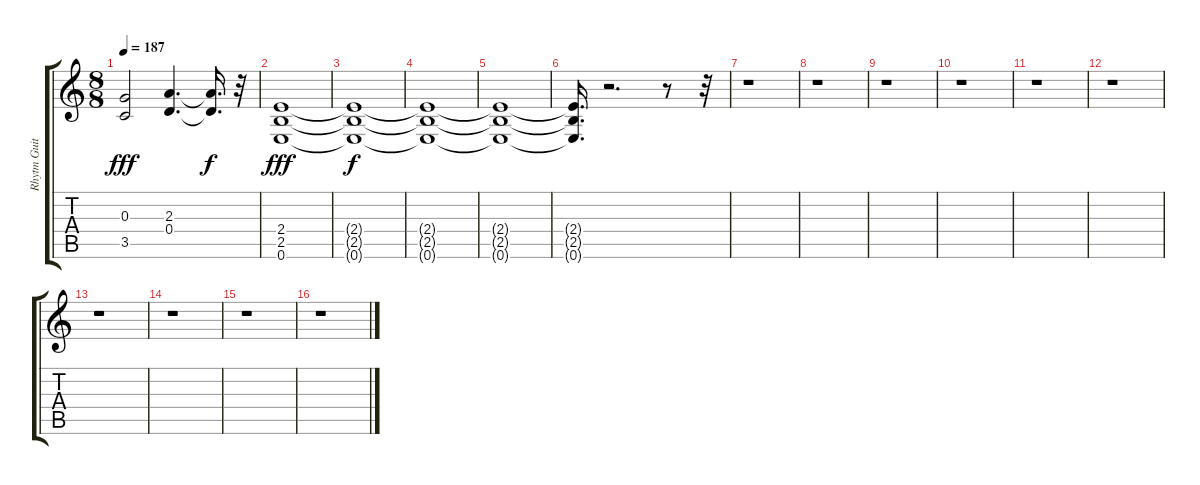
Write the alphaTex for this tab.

\track ("Rhytm Guitar" "Rhytm Guit") {instrument distortionguitar}
\staff {score tabs}
\tuning (E4 B3 G3 D3 A2 E2) {hide}
\ts (8 8)
\tempo 187
\clef g2
\ks c
(0.3 3.5).2{dy fff} (2.3 0.4).4{d} (2.3{t} 0.4{t}).16{d dy f} r.32 |
(2.4 2.5 0.6).1{dy fff} |
(2.4{t} 2.5{t} 0.6{t}).1{dy f} |
(2.4{t} 2.5{t} 0.6{t}).1 |
(2.4{t} 2.5{t} 0.6{t}).1 |
(2.4{t} 2.5{t} 0.6{t}).16{d} r.2{d} r.8 r.32 |
r.1 |
r.1 |
r.1 |
r.1 |
r.1 |
r.1 |
r.1 |
r.1 |
r.1 |
r.1
